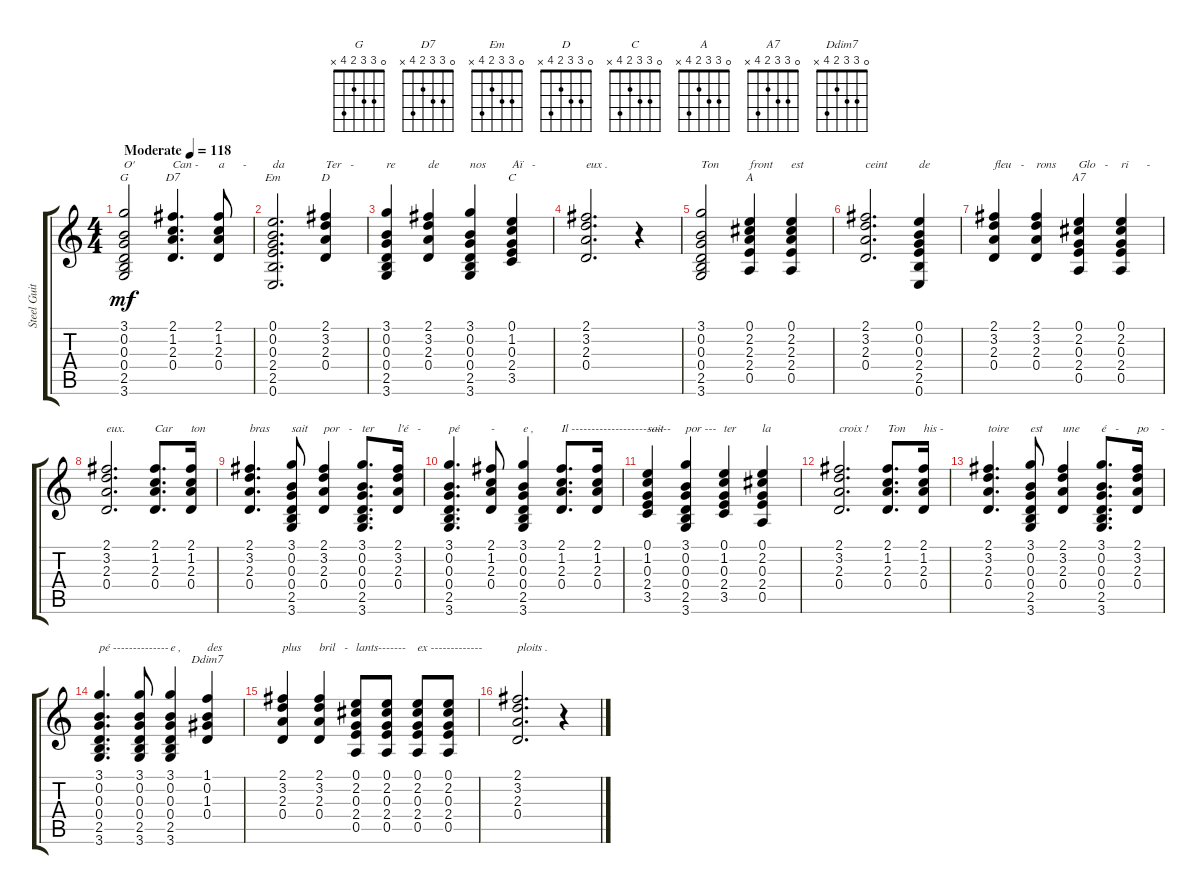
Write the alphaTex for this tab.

\track ("Steel Guitar" "Steel Guit") {instrument acousticguitarsteel}
\staff {score tabs}
\tuning (E4 B3 G3 D3 A2 E2) {hide}
\chord ("G" 0 2 2 1 3 x) {firstfret 0}
\chord ("D7" 0 2 2 1 3 x) {firstfret 0}
\chord ("Em" 0 2 2 1 3 x) {firstfret 0}
\chord ("D" 0 2 2 1 3 x) {firstfret 0}
\chord ("C" 0 2 2 1 3 x) {firstfret 0}
\chord ("A" 0 2 2 1 3 x) {firstfret 0}
\chord ("A7" 0 2 2 1 3 x) {firstfret 0}
\chord ("Ddim7" 0 2 2 1 3 x) {firstfret 0}
\ts (4 4)
\tempo (118 "Moderate")
\clef g2
\ks c
(3.1 0.2 0.3 0.4 2.5 3.6).2{ch "G" txt "O'" dy mf instrument acousticguitarsteel} (2.1 1.2 2.3 0.4).4{d ch "D7" txt "Can -"} (2.1 1.2 2.3 0.4).8{txt "a      -"} |
(0.1 0.2 0.3 2.4 2.5 0.6).2{d ch "Em" txt "da"} (2.1 3.2 2.3 0.4).4{ch "D" txt "Ter   -"} |
(3.1 0.2 0.3 0.4 2.5 3.6).4{txt "re"} (2.1 3.2 2.3 0.4).4{txt "de"} (3.1 0.2 0.3 0.4 2.5 3.6).4{txt "nos"} (0.1 1.2 0.3 2.4 3.5).4{ch "C" txt "Aï   -"} |
(2.1 3.2 2.3 0.4).2{d txt "eux ."} r.4 |
(3.1 0.2 0.3 0.4 2.5 3.6).2{txt "Ton"} (0.1 2.2 2.3 2.4 0.5).4{ch "A" txt "front"} (0.1 2.2 2.3 2.4 0.5).4{txt "est"} |
(2.1 3.2 2.3 0.4).2{d txt "ceint"} (0.1 0.2 0.3 2.4 2.5 0.6).4{txt "de"} |
(2.1 3.2 2.3 0.4).4{txt "fleu   -"} (2.1 3.2 2.3 0.4).4{txt "rons"} (0.1 2.2 0.3 2.4 0.5).4{ch "A7" txt "Glo   -"} (0.1 2.2 0.3 2.4 0.5).4{txt "ri      -"} |
(2.1 3.2 2.3 0.4).2{d txt "eux."} (2.1 1.2 2.3 0.4).8{d txt "Car"} (2.1 1.2 2.3 0.4).16{txt "ton"} |
(2.1 3.2 2.3 0.4).4{d txt "bras"} (3.1 0.2 0.3 0.4 2.5 3.6).8{txt "sait"} (2.1 3.2 2.3 0.4).4{txt "por   -"} (3.1 0.2 0.3 0.4 2.5 3.6).8{d txt "ter"} (2.1 3.2 2.3 0.4).16{txt "l'é   -"} |
(3.1 0.2 0.3 0.4 2.5 3.6).4{d txt "pé"} (2.1 1.2 2.3 0.4).8{txt "-"} (3.1 0.2 0.3 0.4 2.5 3.6).4{txt "e ,"} (2.1 1.2 2.3 0.4).8{d txt "Il -------------------------"} (2.1 1.2 2.3 0.4).16 |
(0.1 1.2 0.3 2.4 3.5).4{txt "sait"} (3.1 0.2 0.3 0.4 2.5 3.6).4{txt "por ---"} (0.1 1.2 0.3 2.4 3.5).4{txt "ter"} (0.1 2.2 0.3 2.4 0.5).4{txt "la"} |
(2.1 3.2 2.3 0.4).2{d txt "croix !"} (2.1 1.2 2.3 0.4).8{d txt "Ton"} (2.1 1.2 2.3 0.4).16{txt "his -"} |
(2.1 3.2 2.3 0.4).4{d txt "toire"} (3.1 0.2 0.3 0.4 2.5 3.6).8{txt "est"} (2.1 3.2 2.3 0.4).4{txt "une"} (3.1 0.2 0.3 0.4 2.5 3.6).8{d txt "é   -"} (2.1 3.2 2.3 0.4).16{txt "po    -"} |
(3.1 0.2 0.3 0.4 2.5 3.6).4{d txt "pé --------------"} (3.1 0.2 0.3 0.4 2.5 3.6).8 (3.1 0.2 0.3 0.4 2.5 3.6).4{txt "e ,"} (1.1 0.2 1.3 0.4).4{ch "Ddim7" txt "des"} |
(2.1 3.2 2.3 0.4).4{txt "plus"} (2.1 3.2 2.3 0.4).4{txt "bril   -"} (0.1 2.2 0.3 2.4 0.5).8{txt "lants-------"} (0.1 2.2 0.3 2.4 0.5).8 (0.1 2.2 0.3 2.4 0.5).8{txt "ex -------------"} (0.1 2.2 0.3 2.4 0.5).8 |
(2.1 3.2 2.3 0.4).2{d txt "ploits ."} r.4
